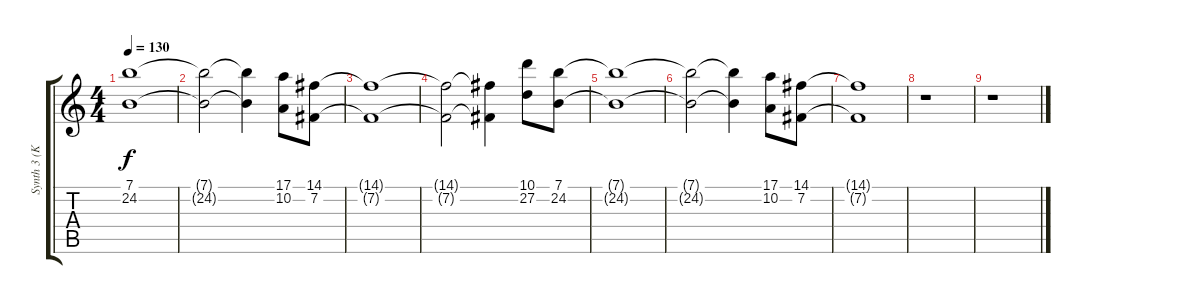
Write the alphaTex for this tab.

\track ("Synth 3 (Keys)" "Synth 3 (K") {instrument lead2sawtooth}
\staff {score tabs}
\tuning (E4 B3 G3 D3 A2 E2) {hide}
\ts (4 4)
\tempo 130
\clef g2
\ks c
(7.1{t} 24.2{t}).1{dy f} |
(7.1{t} 24.2{t}).2 (7.1{t} 24.2{t}).4 (17.1 10.2).8 (14.1 7.2).8 |
(14.1{t} 7.2{t}).1 |
(14.1{t} 7.2{t}).2 (14.1{t} 7.2{t}).4 (10.1 27.2).8 (7.1 24.2).8 |
(7.1{t} 24.2{t}).1 |
(7.1{t} 24.2{t}).2 (7.1{t} 24.2{t}).4 (17.1 10.2).8 (14.1 7.2).8 |
(14.1{t} 7.2{t}).1 |
r.1 |
r.1
